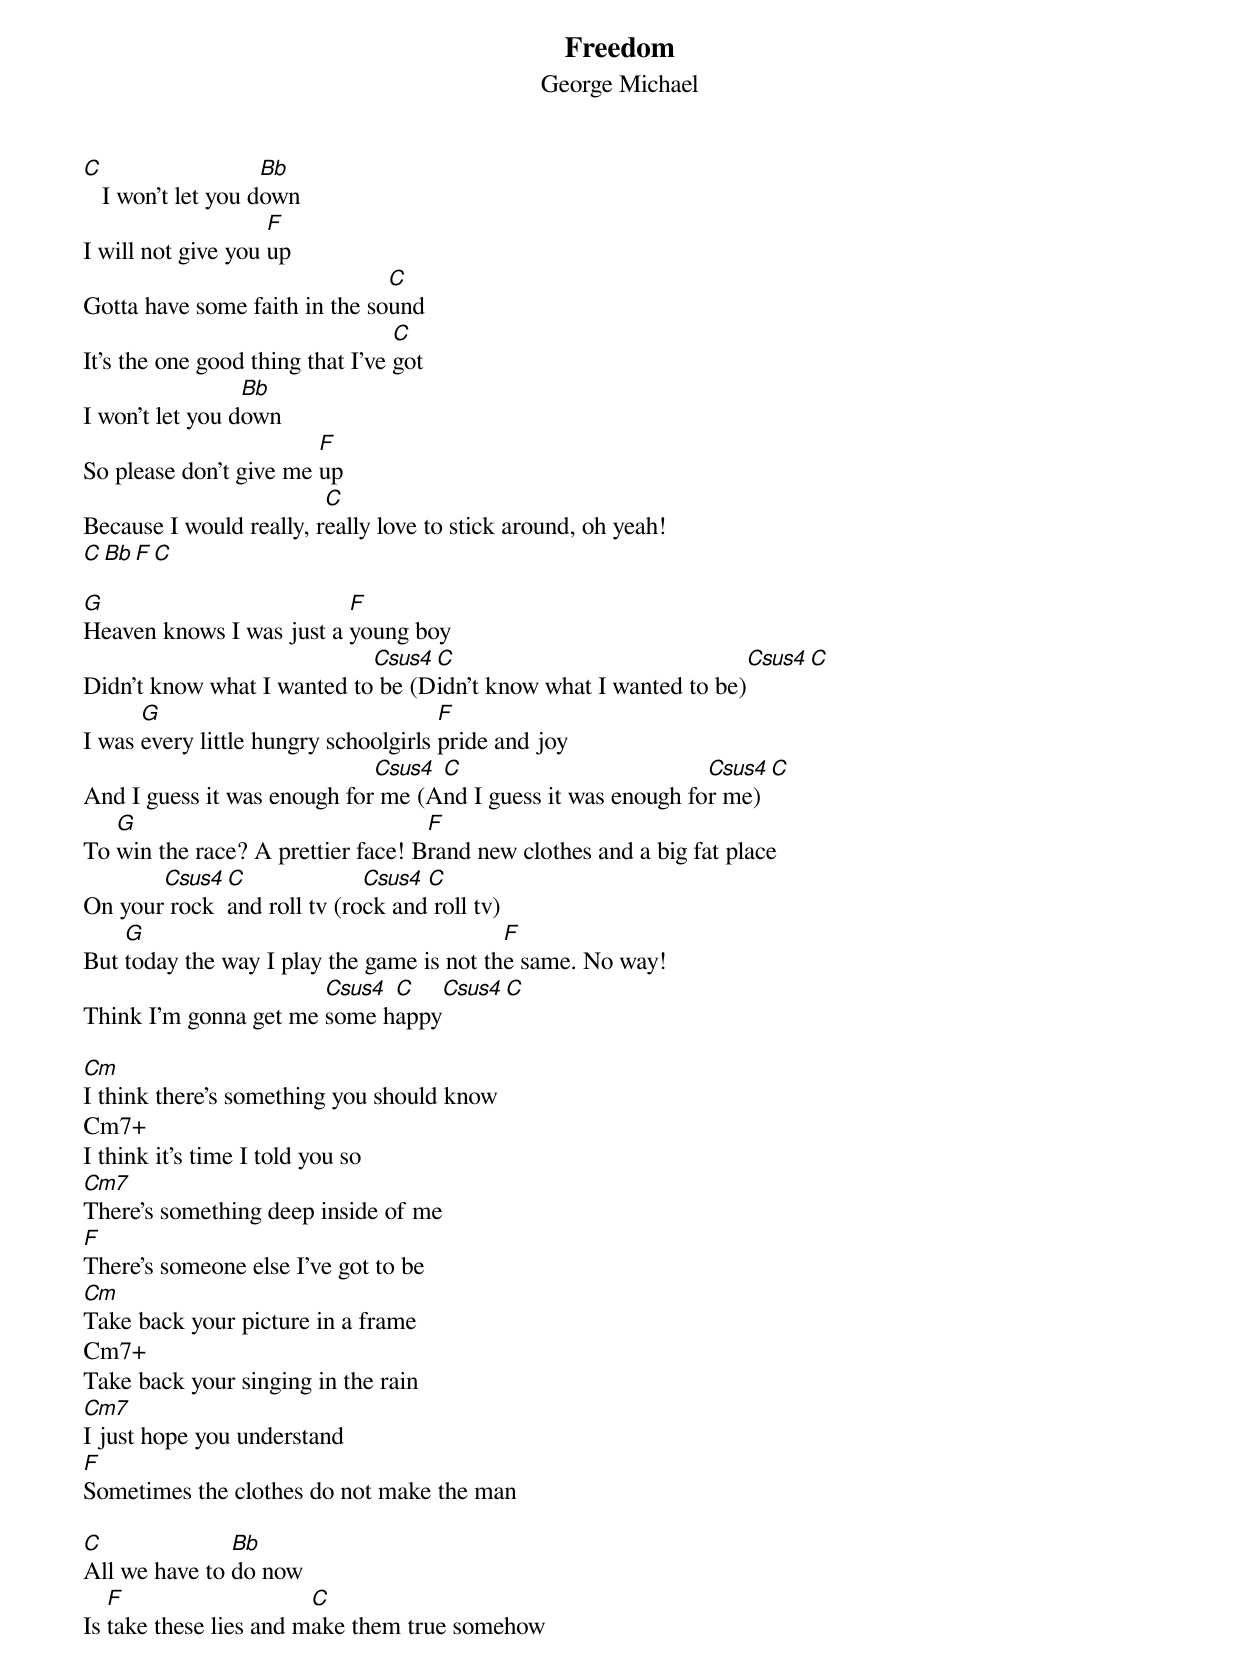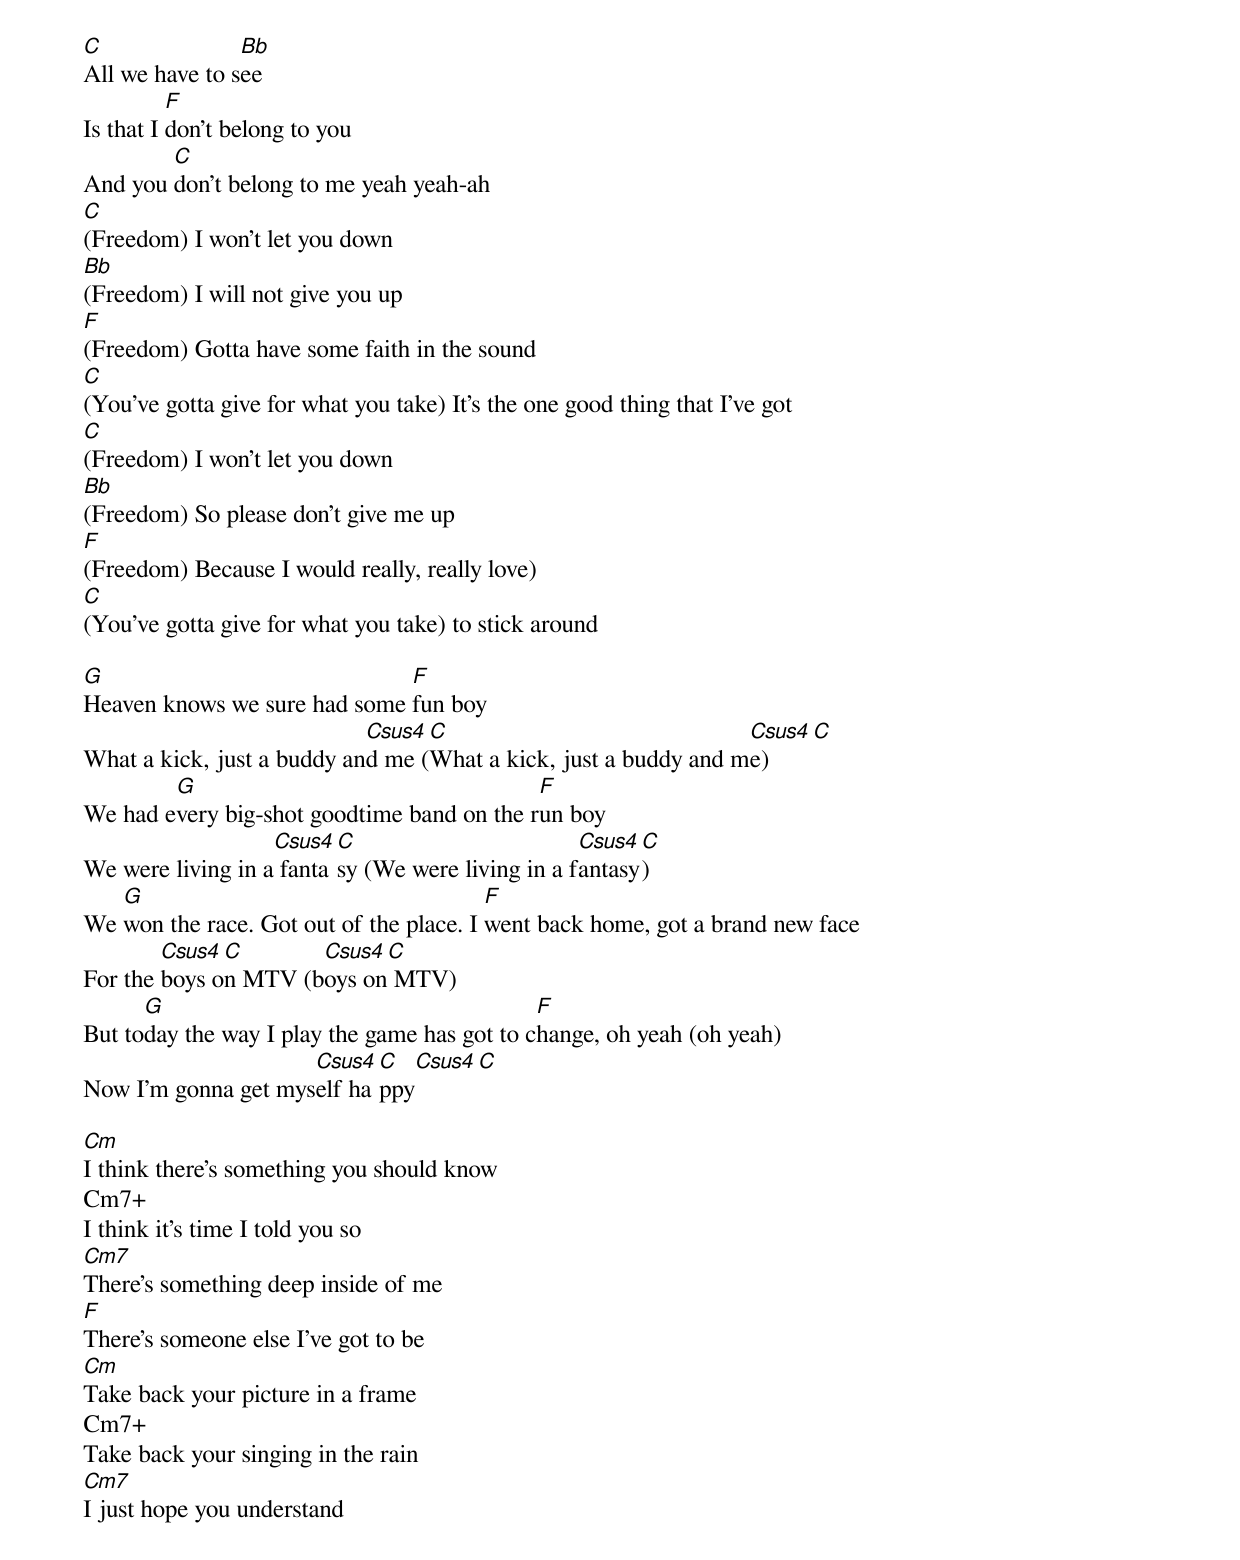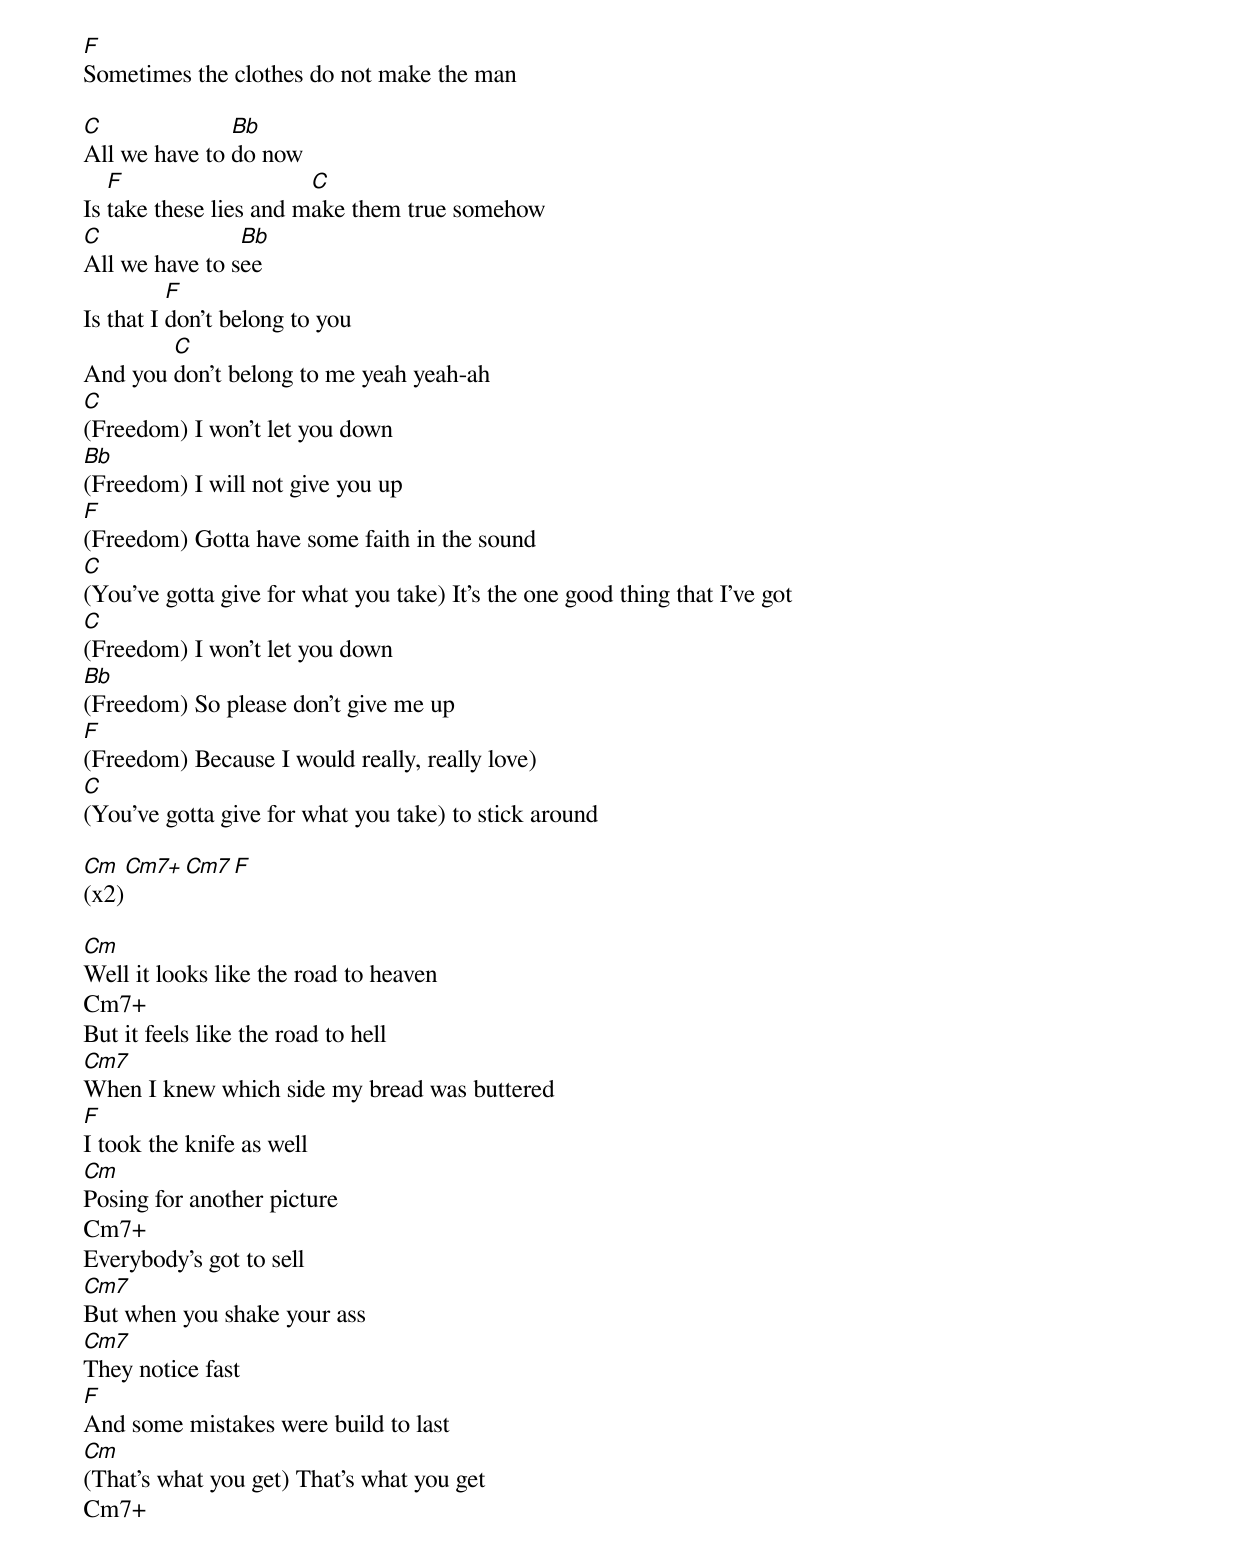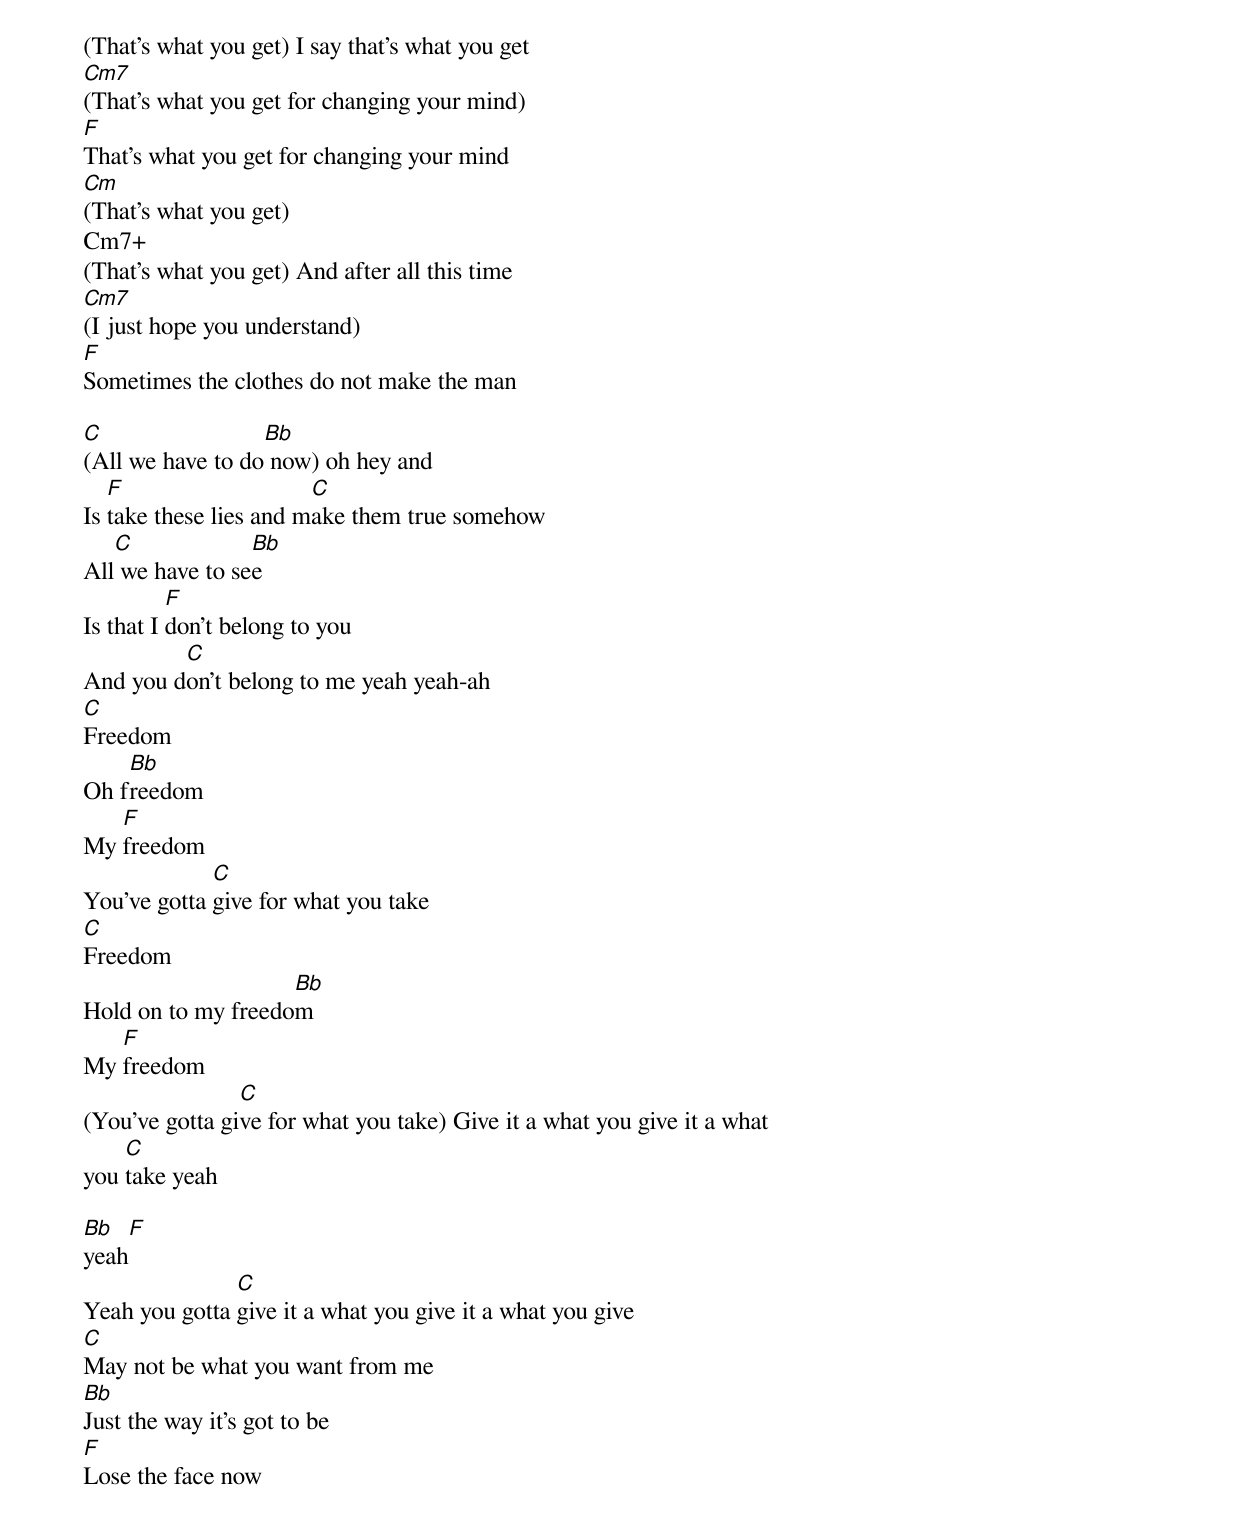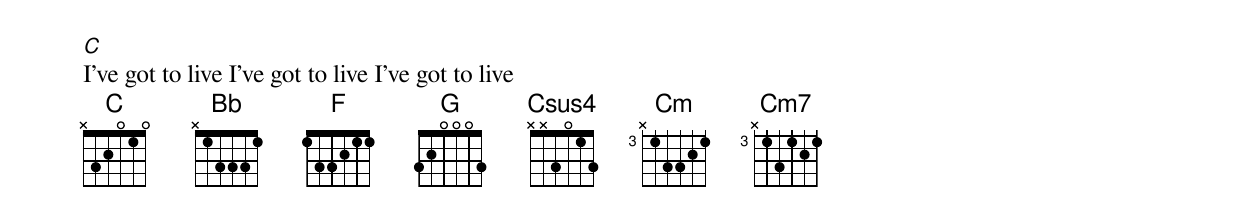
Freedom
George Michael

C                   Bb
   I won't let you down
                    F
I will not give you up
                               C
Gotta have some faith in the sound
                                  C
It's the one good thing that I've got
                 Bb
I won't let you down
                        F
So please don't give me up
                         C
Because I would really, really love to stick around, oh yeah!
C      Bb      F      C

G                         F
Heaven knows I was just a young boy
                            Csus4 C                              Csus4 C
Didn't know what I wanted to be (Didn't know what I wanted to be)
      G                               F
I was every little hungry schoolgirls pride and joy
                             Csus4 C                          Csus4 C
And I guess it was enough for me (And I guess it was enough for me)
   G                               F
To win the race? A prettier face! Brand new clothes and a big fat place
       Csus4 C              Csus4 C
On your rock and roll tv (rock and roll tv)
    G                                      F
But today the way I play the game is not the same. No way!
                       Csus4 C                    Csus4 C
Think I'm gonna get me some happy

Cm
I think there's something you should know
Cm7+
I think it's time I told you so
Cm7
There's something deep inside of me
F
There's someone else I've got to be
Cm
Take back your picture in a frame
Cm7+
Take back your singing in the rain
Cm7
I just hope you understand
F
Sometimes the clothes do not make the man

C              Bb
All we have to do now
   F                    C
Is take these lies and make them true somehow
C               Bb
All we have to see
          F
Is that I don't belong to you
        C
And you don't belong to me yeah yeah-ah
C
(Freedom) I won't let you down
Bb
(Freedom) I will not give you up
F
(Freedom) Gotta have some faith in the sound
C
(You've gotta give for what you take) It's the one good thing that I've got
C
(Freedom) I won't let you down
Bb
(Freedom) So please don't give me up
F
(Freedom) Because I would really, really love)
C
(You've gotta give for what you take) to stick around

G                             F
Heaven knows we sure had some fun boy
                            Csus4 C                              Csus4 C
What a kick, just a buddy and me (What a kick, just a buddy and me)
        G                                   F
We had every big-shot goodtime band on the run boy
                   Csus4 C                        Csus4 C
We were living in a fantasy (We were living in a fantasy)
   G                                     F
We won the race. Got out of the place. I went back home, got a brand new face
        Csus4 C       Csus4 C
For the boys on MTV (boys on MTV)
      G                                       F
But today the way I play the game has got to change, oh yeah (oh yeah)
                     Csus4 C                    Csus4 C
Now I'm gonna get myself happy

Cm
I think there's something you should know
Cm7+
I think it's time I told you so
Cm7
There's something deep inside of me
F
There's someone else I've got to be
Cm
Take back your picture in a frame
Cm7+
Take back your singing in the rain
Cm7
I just hope you understand
F
Sometimes the clothes do not make the man

C              Bb
All we have to do now
   F                    C
Is take these lies and make them true somehow
C               Bb
All we have to see
          F
Is that I don't belong to you
        C
And you don't belong to me yeah yeah-ah
C
(Freedom) I won't let you down
Bb
(Freedom) I will not give you up
F
(Freedom) Gotta have some faith in the sound
C
(You've gotta give for what you take) It's the one good thing that I've got
C
(Freedom) I won't let you down
Bb
(Freedom) So please don't give me up
F
(Freedom) Because I would really, really love)
C
(You've gotta give for what you take) to stick around

Cm       Cm7+        Cm7      F
(x2)

Cm
Well it looks like the road to heaven
Cm7+
But it feels like the road to hell
Cm7
When I knew which side my bread was buttered
F
I took the knife as well
Cm
Posing for another picture
Cm7+
Everybody's got to sell
Cm7
But when you shake your ass
Cm7
They notice fast
F
And some mistakes were build to last
Cm
(That's what you get) That's what you get
Cm7+
(That's what you get) I say that's what you get
Cm7
(That's what you get for changing your mind)
F
That's what you get for changing your mind
Cm
(That's what you get)
Cm7+
(That's what you get) And after all this time
Cm7
(I just hope you understand)
F
Sometimes the clothes do not make the man

C                 Bb
(All we have to do now) oh hey and
   F                    C
Is take these lies and make them true somehow
   C             Bb
All we have to see
          F
Is that I don't belong to you
         C
And you don't belong to me yeah yeah-ah
C
Freedom
    Bb
Oh freedom
   F
My freedom
             C
You've gotta give for what you take
C
Freedom
                    Bb
Hold on to my freedom
   F
My freedom
                C
(You've gotta give for what you take) Give it a what you give it a what
    C
you take yeah

Bb      F
yeah
               C
Yeah you gotta give it a what you give it a what you give
C
May not be what you want from me
Bb
Just the way it's got to be
F
Lose the face now
C
I've got to live I've got to live I've got to live
